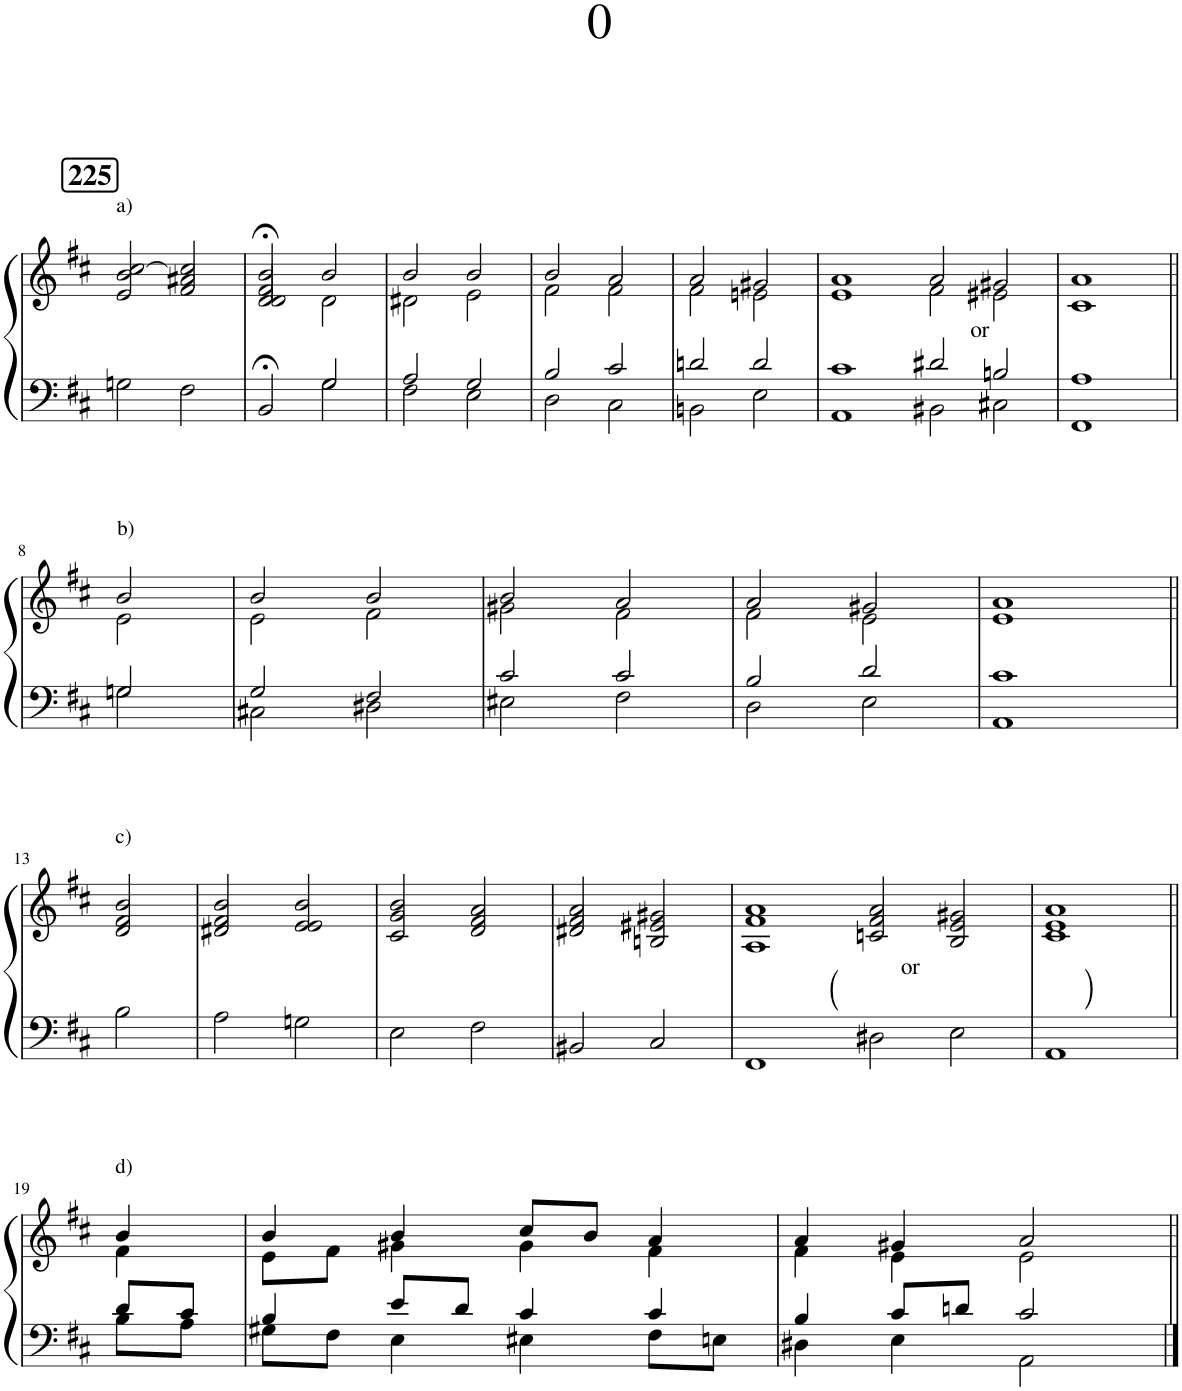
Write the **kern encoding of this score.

**kern	**kern	**text
*part1	*part1	*part1
*staff2	*staff1	*staff1
*I"Piano	*	*
*I'Pno.	*	*
*clefF4	*clefG2	*
*k[f#c#]	*k[f#c#]	*
!!LO:REH:place=s1:a:B:cj:fs=14:t=225
=1	=1	=1
!	!LO:TX:a:t=a)	!
2Gn\	2e/ 2b/ [2cc#/	.
2F#\	2f#/ 2a#X/ 2cc#/]	.
=2	=2	=2
*^	*^	*
2BB;</	2ryy	2d/;< 2f#/;< 2b/;<	2d/	.
2G/	2G\	2b/	2d\	.
=3	=3	=3	=3	=3
2A/	2F#\	2b/	2d#X\	.
2G/	2E\	2b/	2e\	.
=4	=4	=4	=4	=4
2B/	2D\	2b/	2f#\	.
2c#/	2C#\	2a/	2f#\	.
=5	=5	=5	=5	=5
2dn/	2BBn\	2a/	2f#\	.
2d/	2E\	2g#X/	2en\	.
=6	=6	=6	=6	=6
*M8/4	*	*M8/4	*	*
1c#	1AA	1a	1e	.
!	!	!	!	!LO:LY:b
2d#X/	2BB#X\	2a/	2f#\	or
2Bn/	2C#X\	2g#X/	2e#X\	.
*	*	*v	*v	*
=7	=7	=7	=7
*M4/4	*	*M4/4	*
1A	1FF#	1c# 1a	.
!!LO:LB:g=z
=8||	=8||	=8||	=8||
*M2/4	*	*M2/4	*
*	*	*^	*
!	!	!LO:TX:a:t=b)	!	!
2G/	2Gn\	2b/	2e\	.
=9	=9	=9	=9	=9
*M4/4	*	*M4/4	*	*
2G/	2C#X\	2b/	2e\	.
2F#/	2D#X\	2b/	2f#\	.
=10	=10	=10	=10	=10
2c#/	2E#X\	2b/	2g#X\	.
2c#/	2F#\	2a/	2f#\	.
=11	=11	=11	=11	=11
2B/	2D\	2a/	2f#\	.
2d/	2E\	2g#X/	2e\	.
=12	=12	=12	=12	=12
1c#	1AA	1a	1e	.
*v	*v	*	*	*
*	*v	*v	*
!!LO:LB:g=z
=13||	=13||	=13||
*M2/4	*M2/4	*
*^	*^	*
!	!	!LO:TX:a:t=c)	!	!
*v	*v	*	*	*
*	*v	*v	*
2B\	2d/ 2f#/ 2b/	.
=14	=14	=14
*M4/4	*M4/4	*
2A\	2d#X/ 2f#/ 2b/	.
2Gn\	2e/ 2e/ 2b/	.
=15	=15	=15
2E\	2c#/ 2g/ 2b/	.
2F#\	2d/ 2f#/ 2a/	.
=16	=16	=16
2BB#X/	2d#X/ 2f#/ 2a/	.
2C#/	2Bn/ 2e#X/ 2g#X/	.
=17	=17	=17
*M8/4	*M8/4	*
1FF#	1A 1f# 1a	.
!	!	!LO:LY:b
2D#X\	2cn/ 2f#/ 2a/	or
2E\	2B/ 2e/ 2g#X/	.
=18	=18	=18
*M4/4	*M4/4	*
1AA	1c# 1e 1a	.
!!LO:LB:g=z
=19||	=19||	=19||
*M1/4	*M1/4	*
*^	*^	*
!	!	!LO:TX:a:t=d)	!	!
8d/L	8B\L	4b/	4f#\	.
8c#/J	8A\J	.	.	.
=20	=20	=20	=20	=20
*M4/4	*	*M4/4	*	*
4B/	8G#X\L	4b/	8e\L	.
.	8F#\J	.	8f#\J	.
8e/L	4E\	4b/	4g#X\	.
8d/J	.	.	.	.
4c#/	4E#X\	8cc#/L	4g#\	.
.	.	8b/J	.	.
4c#/	8F#\L	4a/	4f#\	.
.	8En\J	.	.	.
=21	=21	=21	=21	=21
*M4/4	*	*M4/4	*	*
4B/	4D#X\	4a/	4f#\	.
8c#/L	4E\	4g#X/	4e\	.
8dn/J	.	.	.	.
2c#/	2AA\	2a/	2e\	.
*v	*v	*	*	*
*	*v	*v	*
=||	=||	=||
*-	*-	*-
